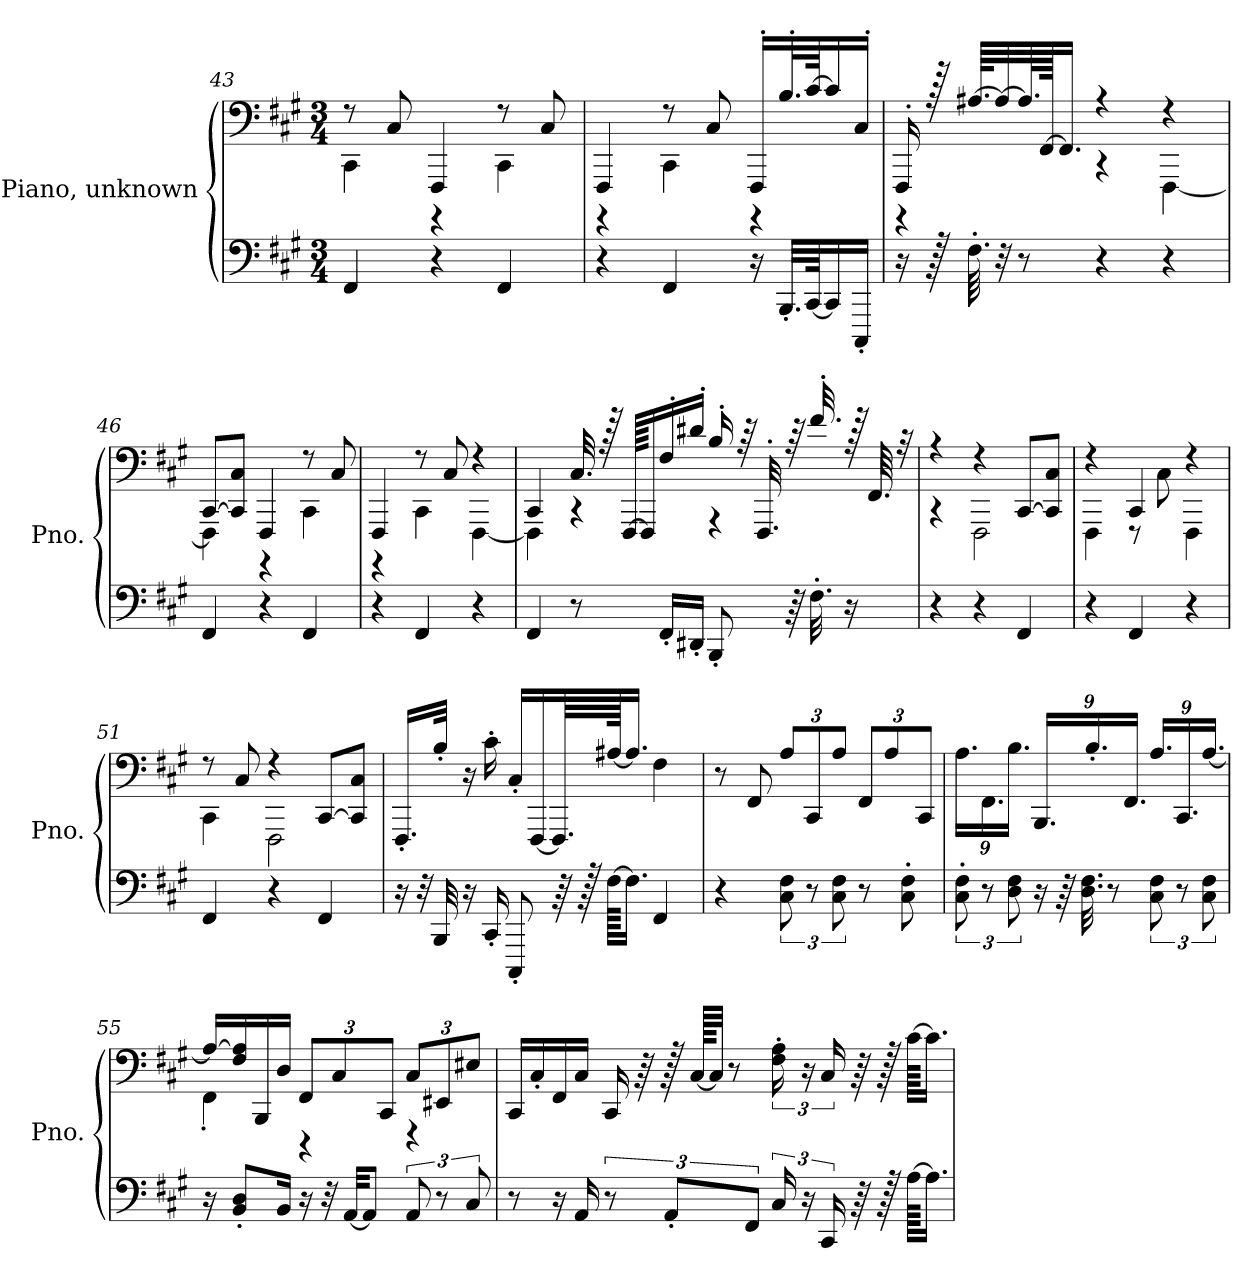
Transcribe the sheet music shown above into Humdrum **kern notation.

**kern	**kern
*part1	*part1
*staff2	*staff1
*I"Piano, unknown	*
*I'Pno.	*
*clefF4	*clefF4
*k[f#c#g#]	*k[f#c#g#]
*M3/4	*M3/4
=43	=43
*	*^
4FF#/	8r	4CC#\
.	8C#/	.
4r	4FFF#/	4r
4FF#/	8r	4CC#\
.	8C#/	.
=44	=44	=44
4r	4FFF#/	4r
4FF#/	8r	4CC#\
.	8C#/	.
16r	16FFF#'/LL	4r
32.BBB'/LLL	32.B'/L	.
[64CC#/JK	[64c#/JK	.
16CC#/]	16c#/]	.
16CCC#'/JJ	16C#'/JJ	.
!!LO:LB:g=z	!!
=45	=45	=45
16r	16FFF#'/	4r
128r	128r	.
64.F#'\	[64.A#X/KLLL	.
32r	32A#/_	.
8r	64.A#/L]	.
.	[128FF#/JJK	.
.	16.FF#/JJ]	.
4r	4r	4r
4r	4r	[4FFF#\
=46	=46	=46
4FF#/	[8CC#/L	4FFF#\]
.	8CC#/] 8C#/J	.
4r	4FFF#/	4r
4FF#/	8r	4CC#\
.	8C#/	.
=47	=47	=47
4r	4FFF#/	4r
4FF#/	8r	4CC#\
.	8C#/	.
4r	4r	[4FFF#\
!!LO:PB:g=z	!!
=48	=48	=48
4FF#/	4CC#/	4FFF#\]
8r	32.C#/	4r
.	128r	.
.	[128FFF#/KKKLL	.
.	16FFF#/]	.
16FF#'/LL	16F#'/	.
16DD#X'/JJ	16d#X'/JJ	.
8BBB'/	16B'/	4r
.	64r	.
.	32.FFF#'/	.
64r	64r	.
32.F#'\	32.f#'/	.
16r	128r	.
.	64.FF#/	.
.	32r	.
=49	=49	=49
4r	4r	4r
4r	4r	2FFF#\
4FF#/	[8CC#/L	.
.	8CC#/] 8C#/J	.
=50	=50	=50
4r	4r	4FFF#\
4FF#/	4CC#/	8r
.	.	8C#\
4r	4r	4FFF#\
=51	=51	=51
4FF#/	8r	4CC#\
.	8C#/	.
4r	4r	2FFF#\
4FF#/	[8CC#/L	.
.	8CC#/] 8C#/J	.
*	*v	*v
!!LO:LB:g=z
=52	=52
16r	16.FFF#'/LL
32r	.
32BBB/	32B'/JJk
16r	16r
16CC#'/	16c#'\
8CCC#'/	16C#'/LL
.	[16FFF#/
64r	64.FFF#/LL]
128r	.
[128F#\KKKLL	[128A#X/JJK
16.F#\JJ]	16.A#/JJ]
4FF#/	4F#\
=53	=53
4r	8r
.	8FF#/
*	*Xbrackettup
12C#\ 12F#\	12A/L
12r	12CC#/
12C#\ 12F#\	12A/J
8r	12FF#/L
.	12A/
8C#\' 8F#\'	.
.	12CC#/J
=54	=54
12C#\' 12F#\'	18.A\LL
12r	18.FF#\
12D\ 12F#\	18.B\JJ
16r	18.BBB/LL
64r	.
32.D\ 32.F#\	.
.	18.B'/
8r	.
.	18.FF#/JJ
12C#\ 12F#\	18.A/LL
12r	18.CC#/
12C#\ 12F#\	[18.A/JJ
!!LO:LB:g=z
=55	=55
*	*^
16r	16A/LL_	4FF#'\
8BB/' 8D/'L	16F#/ 16A/]	.
.	16BBB/	.
16BB/Jk	16D/JJ	.
16r	12FF#/L	4r
32r	.	.
.	12C#/	.
[32AA/KKL	.	.
8AA/J]	.	.
.	12CC#/J	.
12AA/	12C#/L	4r
12r	12EE#X/	.
12C#/	12E#X/J	.
*	*v	*v
=56	=56
8r	16CC#/LL
.	16C#'/
16r	16FF#/
16AA/	16C#/JJ
12r	16CC#/
.	64r
.	128r
12AA'/L	.
.	[128C#/KKLLL
.	32C#/JJJ]
.	8r
12FF#/J	.
*	*brackettup
24C#/	24F#\' 24A\'
24r	24r
24CC#/	24C#/
64r	64r
128r	128r
[128A\KKKLL	[128c#\KKKLL
16.A\JJ]	16.c#\JJ]
=	=
*-	*-
